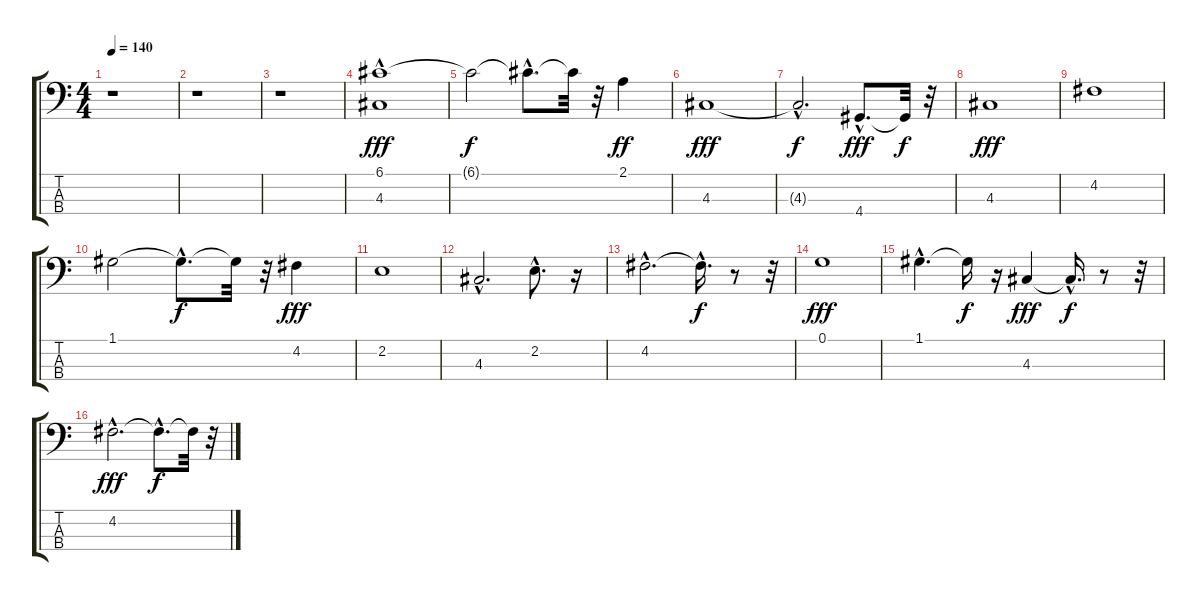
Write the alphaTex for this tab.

\track "" {instrument electricbasspick}
\staff {score tabs}
\tuning (G2 D2 A1 E1) {hide}
\ts (4 4)
\tempo 140
\clef f4
\ks c
r.1{dy fff instrument electricbasspick} |
r.1 |
r.1 |
(6.1 4.3{hac}).1 |
6.1{t}.2{dy f} 6.1{hac t}.8{d} 6.1{t}.32 r.32 2.1.4{dy ff} |
4.3.1{dy fff} |
4.3{hac t}.2{d dy f} 4.4{hac}.8{d dy fff} 4.4{t}.32{dy f} r.32 |
4.3.1{dy fff} |
4.2.1 |
1.1.2 1.1{hac t}.8{d dy f} 1.1{t}.32 r.32 4.2.4{dy fff} |
2.2.1 |
4.3{hac}.2{d} 2.2{hac}.8{d} r.16 |
4.2{hac}.2{d} 4.2{hac t}.16{d dy f} r.8 r.32 |
0.1.1{dy fff} |
1.1{hac}.4{d} 1.1{t}.16{dy f} r.16 4.3.4{dy fff} 4.3{hac t}.16{d dy f} r.8 r.32 |
4.2{hac}.2{d dy fff} 4.2{hac t}.8{d dy f} 4.2{t}.32 r.32
